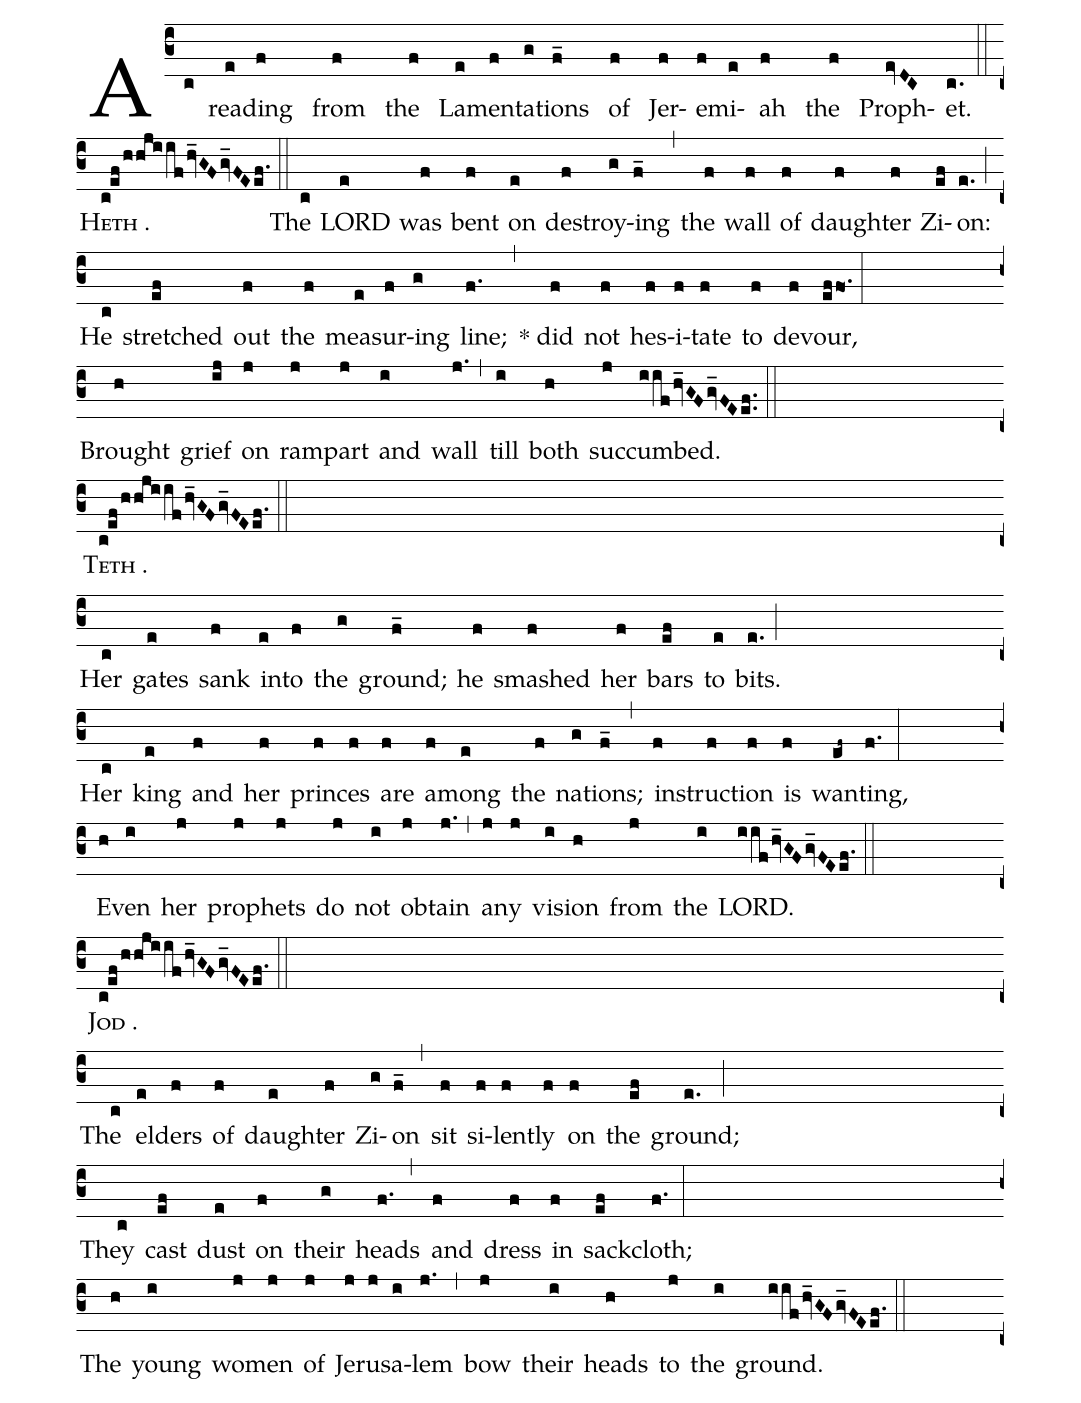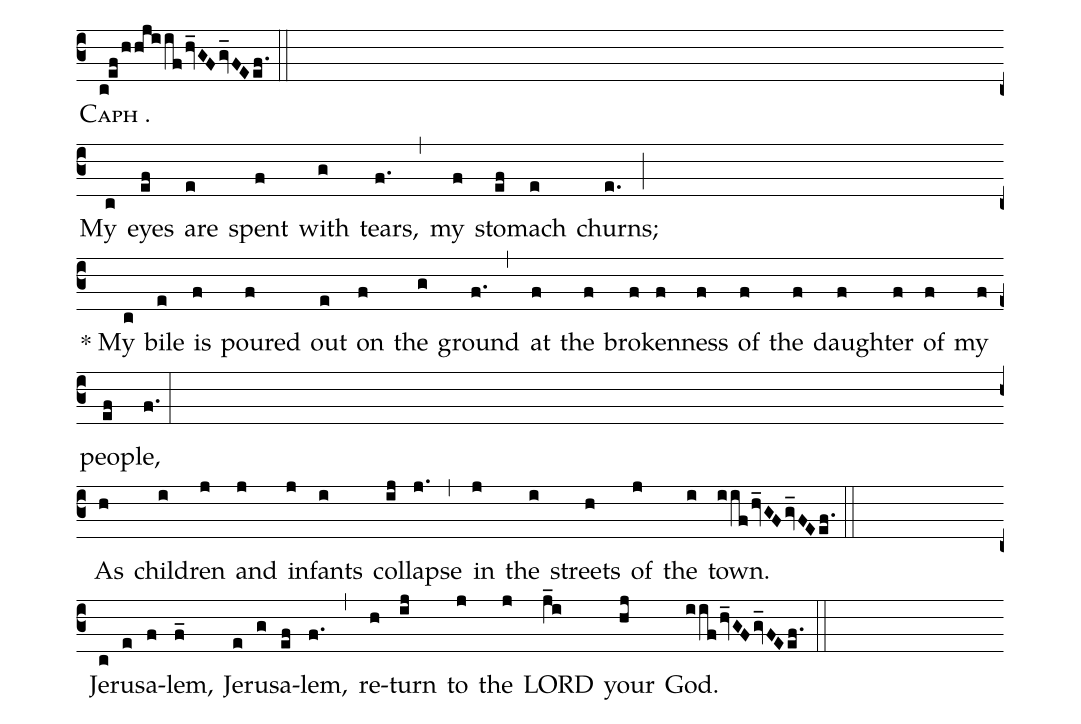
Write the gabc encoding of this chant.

%%
(c3)A(c) read(e)ing(f) from(f) the(f) Lam(e)en(f)ta(g)tions(f_) of(f) Jer(f)e(f)mi(e)ah(f) the(f) Proph(evDC)et.(c.) (::z)<sc>Heth</sc>


.(c!ef/hhjiifhv_GFgv_FEef.) (::)The(c) LORD(e) was(f) bent(f) on(e) de(f)stroy(g)ing(f_) (,)
the(f) wall(f) of(f) daugh(f)ter(f) Zi(ef)on:(e.) (;Z)
He(c) stretched(ef) out(f) the(f) meas(e)ur(f)ing(g) line;(f.) (,)*
did(f) not(f) hes(f)i(f)tate(f) to(f) de(f)vour,(effo.) (:Z)
Brought(h) grief(ij) on(j) ram(j)part(j) and(i) wall(j.) (,)
till(i) both(h) suc(j)cumbed.(iif/hv_GFgv_FEef..) (::Z)<sc>Teth</sc>

.(c!ef/hhjiifhv_GFgv_FEef.) (::Z)Her(c) gates(e) sank(f) in(e)to(f) the(g) ground;(f_)
he(f) smashed(f) her(f) bars(ef) to(e) bits.(e.) (;Z)
Her(c) king(e) and(f) her(f) princ(f)es(f) are(f) a(f)mong(e) the(f) na(g)tions;(f_) (,)
in(f)struc(f)tion(f) is(f) want(ef~)ing,(f.) (:Z)
E(h)ven(i) her(j) proph(j)ets(j) do(j) not(i) ob(j)tain(j.) (,)
an(j)y(j) vi(i)sion(h) from(j) the(i) LORD.(iif/hv_GFgv_FEef.) (::Z)<sc>Jod</sc>

.(c!ef/hhjiifhv_GFgv_FEef.) (::Z)The(c) el(e)ders(f) of(f) daugh(e)ter(f) Zi(g)on(f_) (,)
sit(f) si(f)lent(f)ly(f) on(f) the(ef) ground;(e.) (;Z)
They(c) cast(ef) dust(e) on(f) their(g) heads(f.) (,)
and(f) dress(f) in(f) sack(ef)cloth;(f.) (:Z)
The(h) young(i) wom(j)en(j) of(j) Je(j)ru(j)sa(i)lem(j.) (,)
bow(j) their(i) heads(h) to(j) the(i) ground.(iif/hv_GFgv_FEef.) (::Z)<sc>Caph</sc>

.(c!ef/hhjiifhv_GFgv_FEef.) (::Z)My(c) eyes(ef) are(e) spent(f) with(g) tears,(f.) (,)
my(f) stom(ef)ach(e) churns;(e.) (;Z)*
My(c) bile(e) is(f) poured(f) out(e) on(f) the(g) ground(f.) (,)
at(f) the(f) bro(f)ken(f)ness(f) of(f) the(f) daugh(f)ter(f) of(f) my(f) peo(ef)ple,(f.) (:Z)
As(h) chil(i)dren(j) and(j) in(j)fants(i) col(ij)lapse(j.) (,)
in(j) the(i) streets(h) of(j) the(i) town.(iif/hv_GFgv_FEef.) (::Z)


Je(c)ru(e)sa(f)lem,(f_) Je(e)ru(g)sa(ef)lem,(f.) (,) re(h)turn(ij) to(j) the(j) LORD(j_i) your(hj) God.(iif/hv_GFgv_FEef.) (::)
